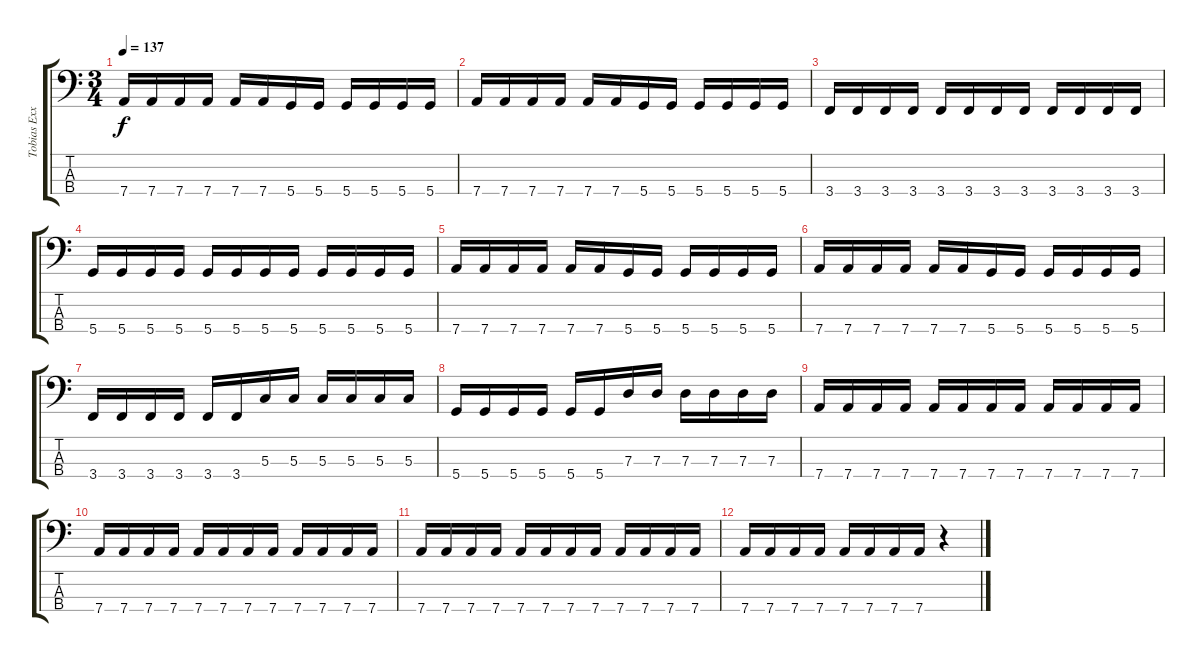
\track ("Tobias Exxel - Bass" "Tobias Exx") {instrument electricbassfinger}
\staff {score tabs}
\tuning (F2 C2 G1 D1) {hide}
\ts (3 4)
\tempo 137
\clef f4
\ks c
7.4.16{dy f} 7.4.16 7.4.16 7.4.16 7.4.16 7.4.16 5.4.16 5.4.16 5.4.16 5.4.16 5.4.16 5.4.16 |
7.4.16 7.4.16 7.4.16 7.4.16 7.4.16 7.4.16 5.4.16 5.4.16 5.4.16 5.4.16 5.4.16 5.4.16 |
3.4.16 3.4.16 3.4.16 3.4.16 3.4.16 3.4.16 3.4.16 3.4.16 3.4.16 3.4.16 3.4.16 3.4.16 |
5.4.16 5.4.16 5.4.16 5.4.16 5.4.16 5.4.16 5.4.16 5.4.16 5.4.16 5.4.16 5.4.16 5.4.16 |
7.4.16 7.4.16 7.4.16 7.4.16 7.4.16 7.4.16 5.4.16 5.4.16 5.4.16 5.4.16 5.4.16 5.4.16 |
7.4.16 7.4.16 7.4.16 7.4.16 7.4.16 7.4.16 5.4.16 5.4.16 5.4.16 5.4.16 5.4.16 5.4.16 |
3.4.16 3.4.16 3.4.16 3.4.16 3.4.16 3.4.16 5.3.16 5.3.16 5.3.16 5.3.16 5.3.16 5.3.16 |
5.4.16 5.4.16 5.4.16 5.4.16 5.4.16 5.4.16 7.3.16 7.3.16 7.3.16 7.3.16 7.3.16 7.3.16 |
7.4.16 7.4.16 7.4.16 7.4.16 7.4.16 7.4.16 7.4.16 7.4.16 7.4.16 7.4.16 7.4.16 7.4.16 |
7.4.16 7.4.16 7.4.16 7.4.16 7.4.16 7.4.16 7.4.16 7.4.16 7.4.16 7.4.16 7.4.16 7.4.16 |
7.4.16 7.4.16 7.4.16 7.4.16 7.4.16 7.4.16 7.4.16 7.4.16 7.4.16 7.4.16 7.4.16 7.4.16 |
7.4.16 7.4.16 7.4.16 7.4.16 7.4.16 7.4.16 7.4.16 7.4.16 r.4
